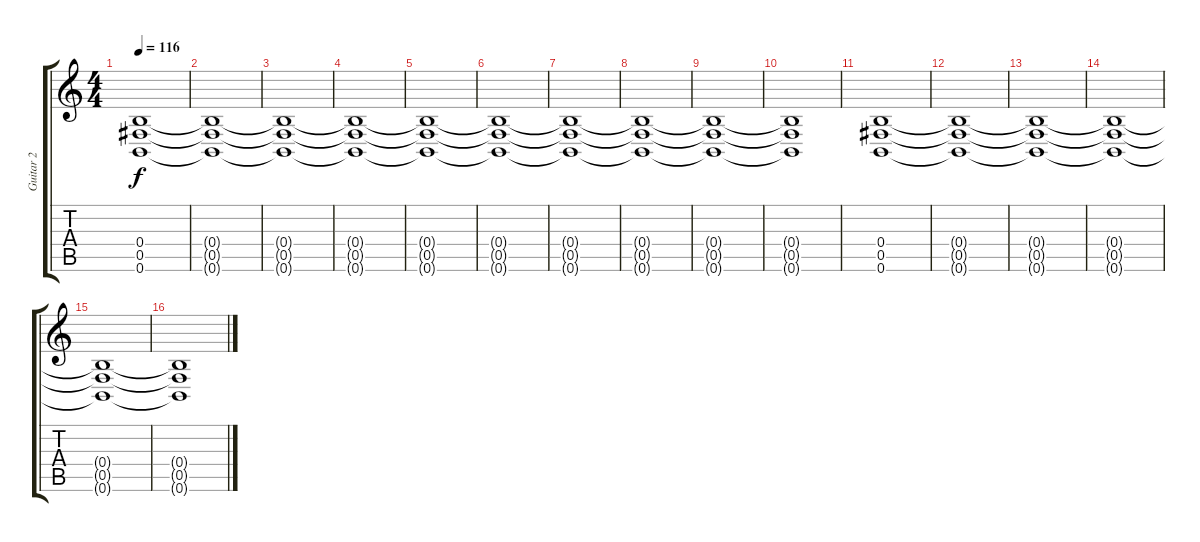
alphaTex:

\track ("Guitar 2" "Guitar 2") {instrument distortionguitar}
\staff {score tabs}
\tuning (Db4 Ab3 E3 B2 Gb2 B1) {hide}
\ts (4 4)
\tempo 116
\clef g2
\ks c
(0.4{t} 0.5{t} 0.6{t}).1{dy f} |
(0.4{t} 0.5{t} 0.6{t}).1 |
(0.4{t} 0.5{t} 0.6{t}).1 |
(0.4{t} 0.5{t} 0.6{t}).1 |
(0.4{t} 0.5{t} 0.6{t}).1 |
(0.4{t} 0.5{t} 0.6{t}).1 |
(0.4{t} 0.5{t} 0.6{t}).1 |
(0.4{t} 0.5{t} 0.6{t}).1 |
(0.4{t} 0.5{t} 0.6{t}).1 |
(0.4{t} 0.5{t} 0.6{t}).1 |
(0.4 0.5 0.6).1 |
(0.4{t} 0.5{t} 0.6{t}).1 |
(0.4{t} 0.5{t} 0.6{t}).1 |
(0.4{t} 0.5{t} 0.6{t}).1 |
(0.4{t} 0.5{t} 0.6{t}).1 |
(0.4{t} 0.5{t} 0.6{t}).1
